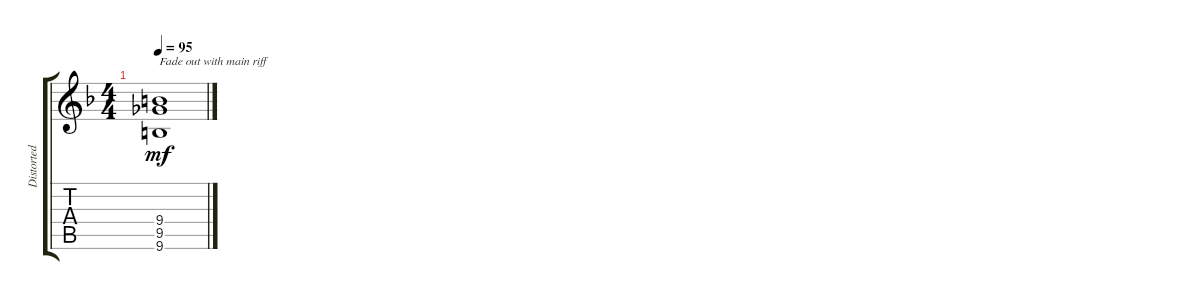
\track ("Distorted Center Guitar" "Distorted ") {instrument distortionguitar}
\staff {score tabs}
\tuning (E4 B3 G3 D3 A2 D2) {hide}
\ts (4 4)
\tempo 95
\clef g2
\ks dminor
(9.4 9.5 9.6).1{txt "Fade out with main riff" dy mf}
